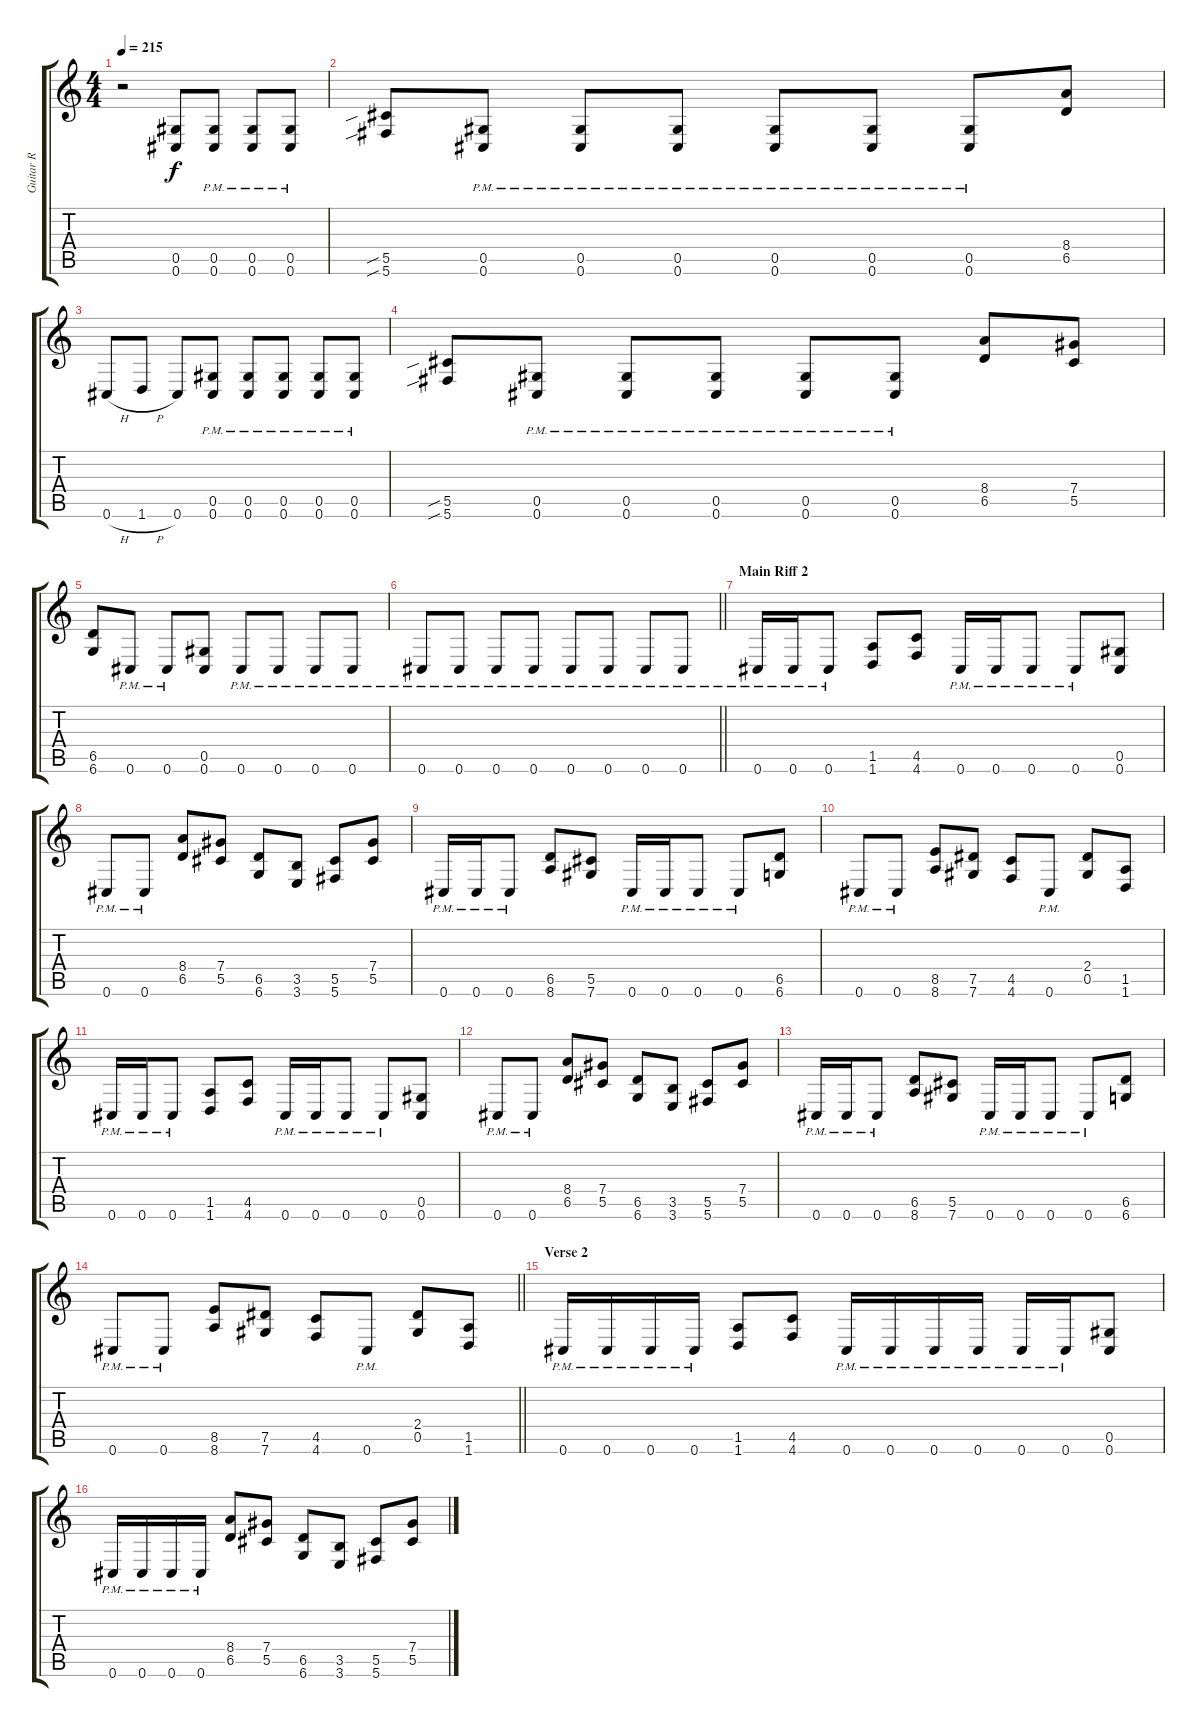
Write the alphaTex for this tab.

\track ("Guitar R" "Guitar R") {instrument overdrivenguitar}
\staff {score tabs}
\tuning (Eb4 Bb3 Gb3 Db3 Ab2 Db2) {hide}
\ts (4 4)
\tempo 215
\clef g2
\ks c
r.2{dy f} (0.5 0.6).8 (0.5{pm} 0.6{pm}).8 (0.5{pm} 0.6{pm}).8 (0.5{pm} 0.6{pm}).8 |
(5.5{sib} 5.6{sib}).8 (0.5{pm} 0.6{pm}).8 (0.5{pm} 0.6{pm}).8 (0.5{pm} 0.6{pm}).8 (0.5{pm} 0.6{pm}).8 (0.5{pm} 0.6{pm}).8 (0.5{pm} 0.6{pm}).8 (8.4 6.5).8 |
0.6{h}.8 1.6{h}.8 0.6.8 (0.5{pm} 0.6{pm}).8 (0.5{pm} 0.6{pm}).8 (0.5{pm} 0.6{pm}).8 (0.5{pm} 0.6{pm}).8 (0.5{pm} 0.6{pm}).8 |
(5.5{sib} 5.6{sib}).8 (0.5{pm} 0.6{pm}).8 (0.5{pm} 0.6{pm}).8 (0.5{pm} 0.6{pm}).8 (0.5{pm} 0.6{pm}).8 (0.5{pm} 0.6{pm}).8 (8.4 6.5).8 (7.4 5.5).8 |
(6.5 6.6).8 0.6{pm}.8 0.6{pm}.8 (0.5 0.6).8 0.6{pm}.8 0.6{pm}.8 0.6{pm}.8 0.6{pm}.8 |
\barLineRight lightlight
0.6{pm}.8 0.6{pm}.8 0.6{pm}.8 0.6{pm}.8 0.6{pm}.8 0.6{pm}.8 0.6{pm}.8 0.6{pm}.8 |
\section ("" "Main Riff 2")
0.6{pm}.16 0.6{pm}.16 0.6{pm}.8 (1.5 1.6).8 (4.5 4.6).8 0.6{pm}.16 0.6{pm}.16 0.6{pm}.8 0.6{pm}.8 (0.5 0.6).8 |
0.6{pm}.8 0.6{pm}.8 (8.4 6.5).8 (7.4 5.5).8 (6.5 6.6).8 (3.5 3.6).8 (5.5 5.6).8 (7.4 5.5).8 |
0.6{pm}.16 0.6{pm}.16 0.6{pm}.8 (6.5 8.6).8 (5.5 7.6).8 0.6{pm}.16 0.6{pm}.16 0.6{pm}.8 0.6{pm}.8 (6.5 6.6).8 |
0.6{pm}.8 0.6{pm}.8 (8.5 8.6).8 (7.5 7.6).8 (4.5 4.6).8 0.6{pm}.8 (2.4 0.5).8 (1.5 1.6).8 |
0.6{pm}.16 0.6{pm}.16 0.6{pm}.8 (1.5 1.6).8 (4.5 4.6).8 0.6{pm}.16 0.6{pm}.16 0.6{pm}.8 0.6{pm}.8 (0.5 0.6).8 |
0.6{pm}.8 0.6{pm}.8 (8.4 6.5).8 (7.4 5.5).8 (6.5 6.6).8 (3.5 3.6).8 (5.5 5.6).8 (7.4 5.5).8 |
0.6{pm}.16 0.6{pm}.16 0.6{pm}.8 (6.5 8.6).8 (5.5 7.6).8 0.6{pm}.16 0.6{pm}.16 0.6{pm}.8 0.6{pm}.8 (6.5 6.6).8 |
\barLineRight lightlight
0.6{pm}.8 0.6{pm}.8 (8.5 8.6).8 (7.5 7.6).8 (4.5 4.6).8 0.6{pm}.8 (2.4 0.5).8 (1.5 1.6).8 |
\section ("" "Verse 2")
0.6{pm}.16 0.6{pm}.16 0.6{pm}.16 0.6{pm}.16 (1.5 1.6).8 (4.5 4.6).8 0.6{pm}.16 0.6{pm}.16 0.6{pm}.16 0.6{pm}.16 0.6{pm}.16 0.6{pm}.16 (0.5 0.6).8 |
0.6{pm}.16 0.6{pm}.16 0.6{pm}.16 0.6{pm}.16 (8.4 6.5).8 (7.4 5.5).8 (6.5 6.6).8 (3.5 3.6).8 (5.5 5.6).8 (7.4 5.5).8
